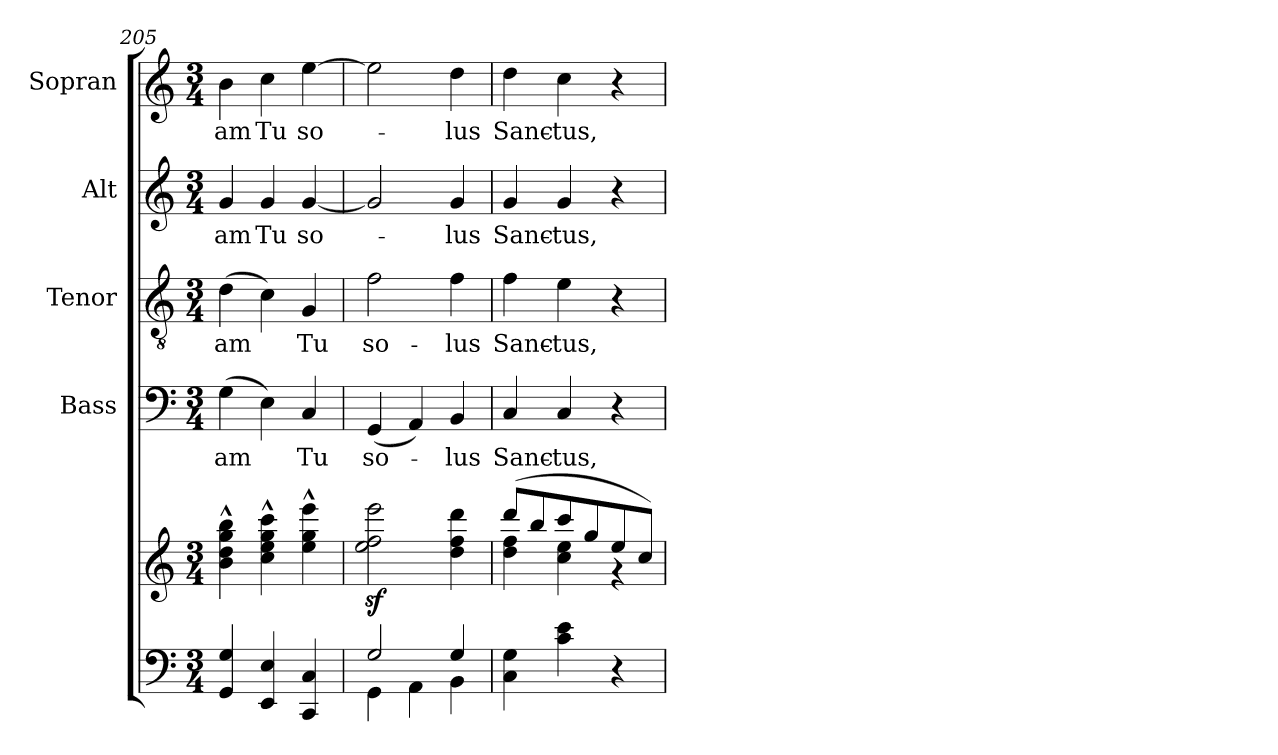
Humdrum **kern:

**kern	**kern	**kern	**text	**kern	**text	**kern	**text	**kern	**text
*part5	*part5	*part4	*part4	*part3	*part3	*part2	*part2	*part1	*part1
*staff6	*staff5	*staff4	*staff4	*staff3	*staff3	*staff2	*staff2	*staff1	*staff1
*	*	*I"Bass	*	*I"Tenor	*	*I"Alt	*	*I"Sopran	*
*	*	*I'B.	*	*I'T.	*	*I'A.	*	*I'S.	*
*clefF4	*clefG2	*clefF4	*	*clefGv2	*	*clefG2	*	*clefG2	*
*k[]	*k[]	*k[]	*	*k[]	*	*k[]	*	*k[]	*
*C:	*C:	*C:	*	*C:	*	*C:	*	*C:	*
*M3/4	*M3/4	*M3/4	*	*M3/4	*	*M3/4	*	*M3/4	*
=205	=205	=205	=205	=205	=205	=205	=205	=205	=205
!	!	!	!LO:LY:b	!	!LO:LY:b	!	!LO:LY:b	!	!LO:LY:b
4GG/ 4G/	4b\^^> 4dd\^^> 4gg\^^> 4bb\^^>	(>4G\	-am	(>4d\	-am	4g/	-am	4b\	-am
!	!	!	!	!	!	!	!LO:LY:b	!	!LO:LY:b
4EE/ 4E/	4cc\^^> 4ee\^^> 4gg\^^> 4ccc\^^>	4E\)	.	4c\)	.	4g/	Tu	4cc\	Tu
!	!	!	!LO:LY:b	!	!LO:LY:b	!	!LO:LY:b	!	!LO:LY:b
4CC/ 4C/	4ee\^^> 4gg\^^> 4eee\^^>	4C/	Tu	4G/	Tu	[4g/	so-	[4ee\	so-
=206	=206	=206	=206	=206	=206	=206	=206	=206	=206
*^	*	*	*	*	*	*	*	*	*
!	!	!	!	!LO:LY:b	!	!LO:LY:b	!	!	!	!
2G/	4GG\	2ee\z< 2ff\z< 2eee\z<	(<4GG/	so-	2f\	so-	2g/]	.	2ee\]	.
.	4AA\	.	4AA/)	.	.	.	.	.	.	.
!	!	!	!	!LO:LY:b	!	!LO:LY:b	!	!LO:LY:b	!	!LO:LY:b
4G/	4BB\	4dd\ 4ff\ 4ddd\	4BB/	-lus	4f\	-lus	4g/	-lus	4dd\	-lus
=207	=207	=207	=207	=207	=207	=207	=207	=207	=207	=207
*	*	*^	*	*	*	*	*	*	*	*
!	!	!	!	!	!LO:LY:b	!	!LO:LY:b	!	!LO:LY:b	!	!LO:LY:b
*v	*v	*	*	*	*	*	*	*	*	*	*
4C\ 4G\	(>8ddd/L	4dd\ 4ff\	4C/	Sanc-	4f\	Sanc-	4g/	Sanc-	4dd\	Sanc-
.	8bb/	.	.	.	.	.	.	.	.	.
!	!	!	!	!LO:LY:b	!	!LO:LY:b	!	!LO:LY:b	!	!LO:LY:b
4c\ 4e\	8ccc/	4cc\ 4ee\	4C/	-tus,	4e\	-tus,	4g/	-tus,	4cc\	-tus,
.	8gg/	.	.	.	.	.	.	.	.	.
4r	8ee/	4rg	4r	.	4r	.	4r	.	4r	.
.	8cc/J)	.	.	.	.	.	.	.	.	.
*	*v	*v	*	*	*	*	*	*	*	*
=	=	=	=	=	=	=	=	=	=
*-	*-	*-	*-	*-	*-	*-	*-	*-	*-
